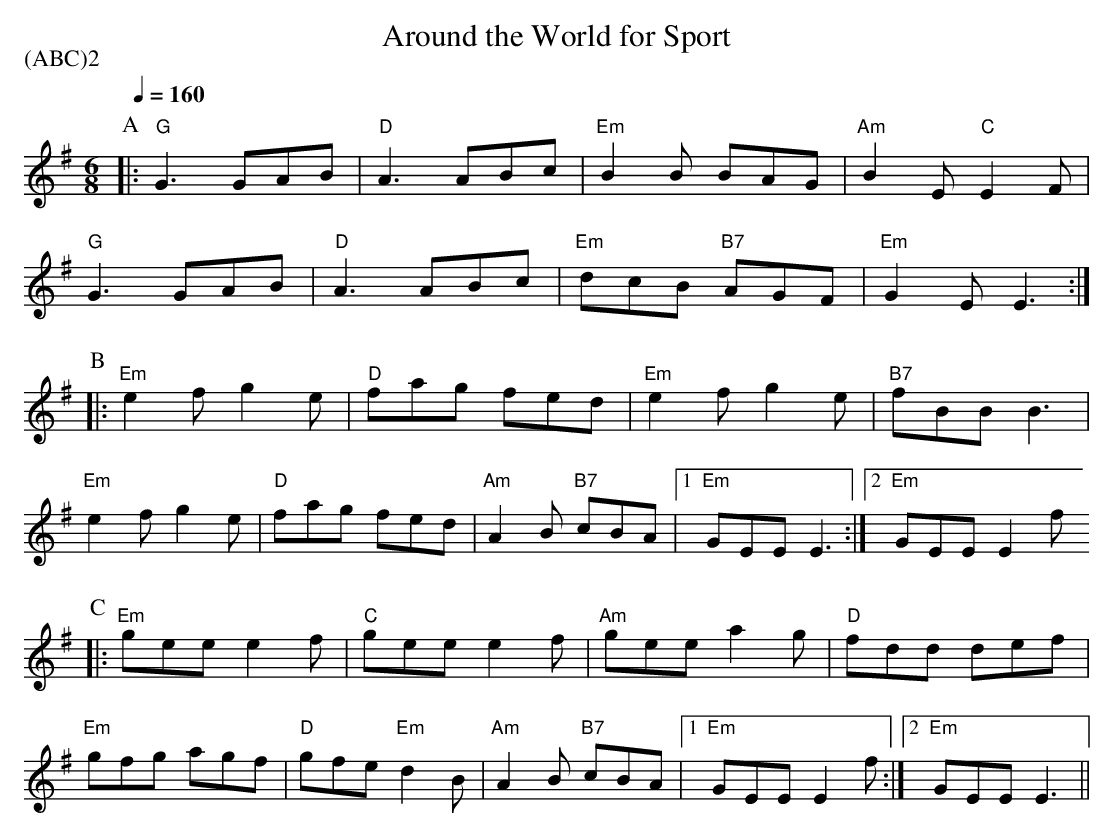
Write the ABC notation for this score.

X:1
T:Around the World for Sport
P:(ABC)2
M:6/8
Q:1/4=160
L:1/8
K:G
P:A
|: "G" G3 GAB | "D" A3 ABc | "Em" B2B BAG | "Am" B2E "C" E2F |
"G" G3 GAB | "D" A3 ABc | "Em" dcB "B7" AGF | "Em" G2E E3 :|
P:B
|: "Em" e2f g2e | "D" fag fed | "Em" e2f g2e | "B7" fBB B3 |
"Em" e2f g2e | "D" fag fed | "Am" A2B "B7" cBA |1 "Em" GEE E3 :|2 "Em" GEE E2f
P:C
|: "Em" gee e2f | "C" gee e2f | "Am" gee a2g | "D" fdd def |
"Em" gfg agf | "D" gfe "Em" d2B | "Am" A2B "B7" cBA |1 "Em" GEE E2f :|2 "Em" GEE E3 ||
